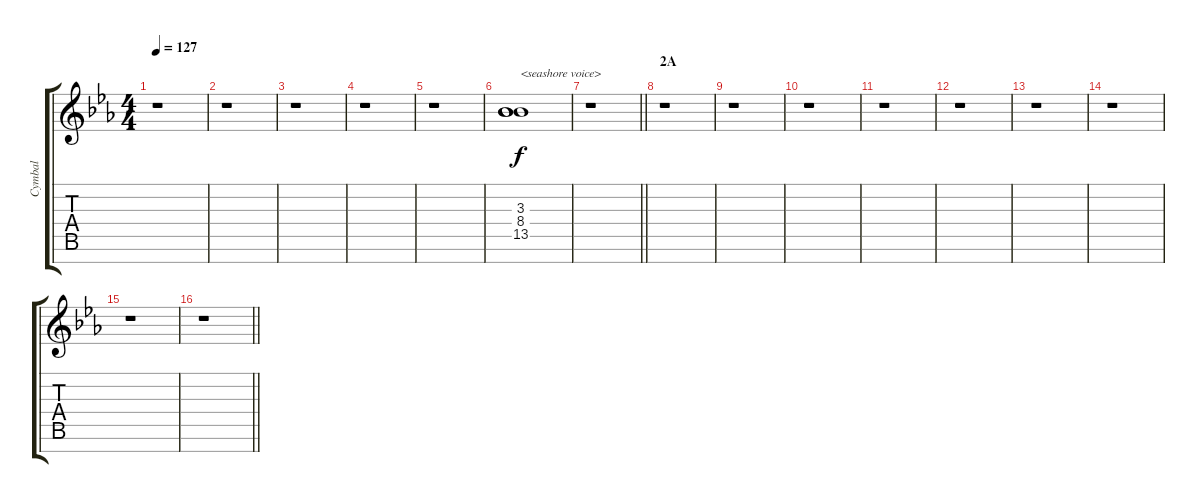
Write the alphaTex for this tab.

\track ("Cymbal" "Cymbal") {instrument reversecymbal}
\staff {score tabs}
\tuning (E5 B4 G4 D4 A3 E3 B2) {hide}
\ts (4 4)
\tempo 127
\clef g2
\ks eb
r.1{dy f} |
r.1 |
r.1 |
r.1 |
r.1 |
(3.3 8.4 13.5).1{txt "<seashore voice>" instrument seashore} |
\barLineRight lightlight
r.1{instrument reversecymbal} |
\section ("" "2A")
r.1 |
r.1 |
r.1 |
r.1 |
r.1 |
r.1 |
r.1 |
r.1 |
\barLineRight lightlight
r.1
